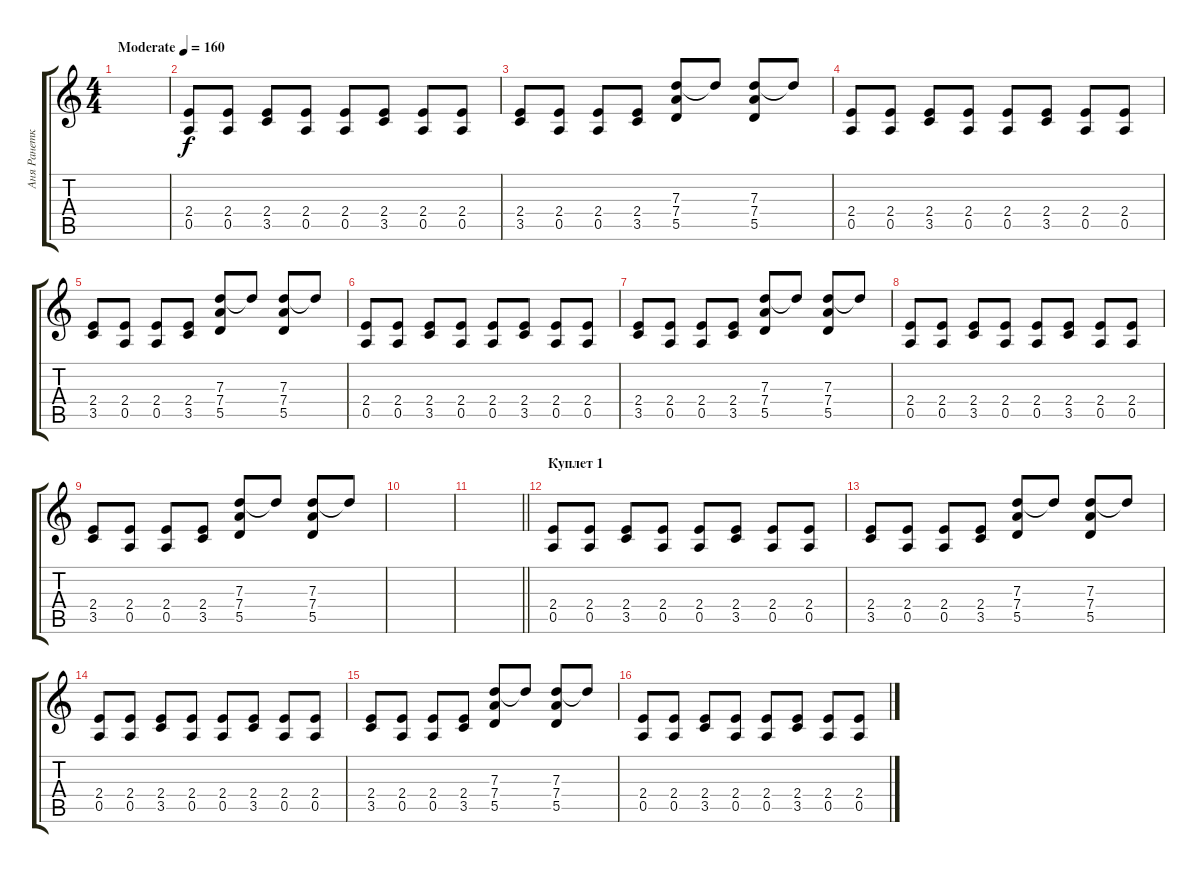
\track ("Аня Ранетка" "Аня Ранетк") {instrument overdrivenguitar}
\staff {score tabs}
\tuning (E4 B3 G3 D3 A2 E2) {hide}
\ts (4 4)
\tempo (160 "Moderate")
\clef g2
\ks c
|
(2.4 0.5).8 (2.4 0.5).8 (2.4 3.5).8 (2.4 0.5).8 (2.4 0.5).8 (2.4 3.5).8 (2.4 0.5).8 (2.4 0.5).8 |
(2.4 3.5).8 (2.4 0.5).8 (2.4 0.5).8 (2.4 3.5).8 (7.3 7.4 5.5).8 7.3{t}.8 (7.3 7.4 5.5).8 7.3{t}.8 |
(2.4 0.5).8 (2.4 0.5).8 (2.4 3.5).8 (2.4 0.5).8 (2.4 0.5).8 (2.4 3.5).8 (2.4 0.5).8 (2.4 0.5).8 |
(2.4 3.5).8 (2.4 0.5).8 (2.4 0.5).8 (2.4 3.5).8 (7.3 7.4 5.5).8 7.3{t}.8 (7.3 7.4 5.5).8 7.3{t}.8 |
(2.4 0.5).8 (2.4 0.5).8 (2.4 3.5).8 (2.4 0.5).8 (2.4 0.5).8 (2.4 3.5).8 (2.4 0.5).8 (2.4 0.5).8 |
(2.4 3.5).8 (2.4 0.5).8 (2.4 0.5).8 (2.4 3.5).8 (7.3 7.4 5.5).8 7.3{t}.8 (7.3 7.4 5.5).8 7.3{t}.8 |
(2.4 0.5).8 (2.4 0.5).8 (2.4 3.5).8 (2.4 0.5).8 (2.4 0.5).8 (2.4 3.5).8 (2.4 0.5).8 (2.4 0.5).8 |
(2.4 3.5).8 (2.4 0.5).8 (2.4 0.5).8 (2.4 3.5).8 (7.3 7.4 5.5).8 7.3{t}.8 (7.3 7.4 5.5).8 7.3{t}.8 |
|
\barLineRight lightlight
|
\section ("" "Куплет 1")
(2.4 0.5).8 (2.4 0.5).8 (2.4 3.5).8 (2.4 0.5).8 (2.4 0.5).8 (2.4 3.5).8 (2.4 0.5).8 (2.4 0.5).8 |
(2.4 3.5).8 (2.4 0.5).8 (2.4 0.5).8 (2.4 3.5).8 (7.3 7.4 5.5).8 7.3{t}.8 (7.3 7.4 5.5).8 7.3{t}.8 |
(2.4 0.5).8 (2.4 0.5).8 (2.4 3.5).8 (2.4 0.5).8 (2.4 0.5).8 (2.4 3.5).8 (2.4 0.5).8 (2.4 0.5).8 |
(2.4 3.5).8 (2.4 0.5).8 (2.4 0.5).8 (2.4 3.5).8 (7.3 7.4 5.5).8 7.3{t}.8 (7.3 7.4 5.5).8 7.3{t}.8 |
(2.4 0.5).8 (2.4 0.5).8 (2.4 3.5).8 (2.4 0.5).8 (2.4 0.5).8 (2.4 3.5).8 (2.4 0.5).8 (2.4 0.5).8
